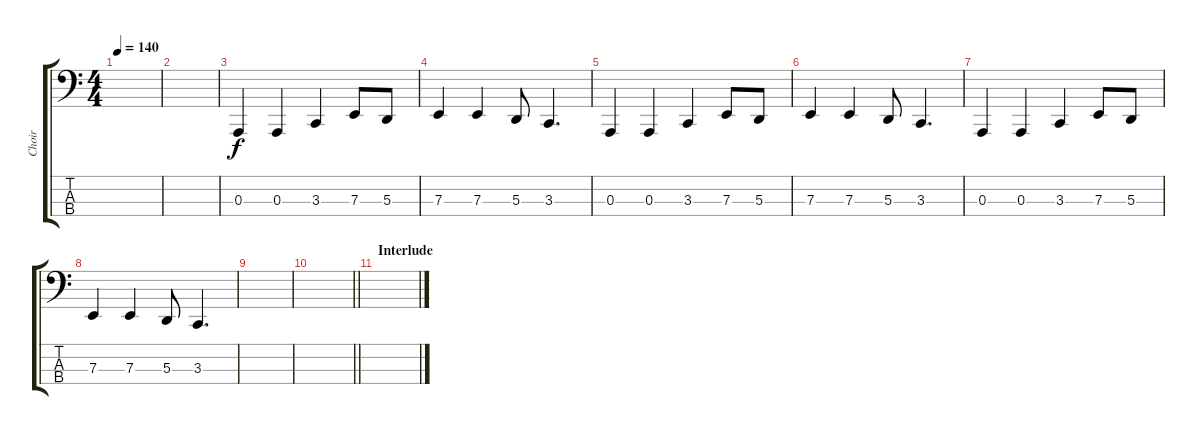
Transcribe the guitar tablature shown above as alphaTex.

\track ("Choir" "Choir") {instrument synthvoice}
\staff {score tabs}
\tuning (G2 D2 A1 E1) {hide}
\ts (4 4)
\tempo 140
\clef f4
\ks c
|
|
0.3.4 0.3.4 3.3.4 7.3.8 5.3.8 |
7.3.4 7.3.4 5.3.8 3.3.4{d} |
0.3.4 0.3.4 3.3.4 7.3.8 5.3.8 |
7.3.4 7.3.4 5.3.8 3.3.4{d} |
0.3.4 0.3.4 3.3.4 7.3.8 5.3.8 |
7.3.4 7.3.4 5.3.8 3.3.4{d} |
|
\barLineRight lightlight
|
\section ("" "Interlude")
